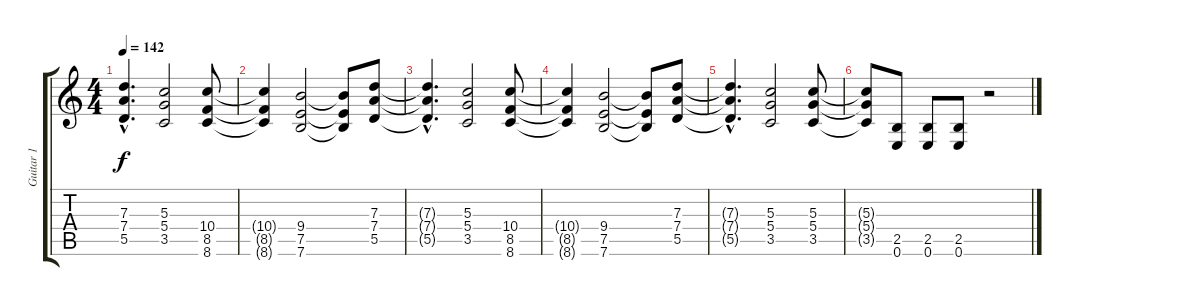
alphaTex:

\track ("Guitar 1" "Guitar 1") {instrument overdrivenguitar}
\staff {score tabs}
\tuning (E4 B3 G3 D3 A2 E2) {hide}
\ts (4 4)
\tempo 142
\clef g2
\ks c
(7.3{hac t} 7.4{hac t} 5.5{hac t}).4{d dy f} (5.3 5.4 3.5).2 (10.4 8.5 8.6).8 |
(10.4{t} 8.5{t} 8.6{t}).4 (9.4 7.5 7.6).2 (9.4{t} 7.5{t} 7.6{t}).8 (7.3 7.4 5.5).8 |
(7.3{hac t} 7.4{hac t} 5.5{hac t}).4{d} (5.3 5.4 3.5).2 (10.4 8.5 8.6).8 |
(10.4{t} 8.5{t} 8.6{t}).4 (9.4 7.5 7.6).2 (9.4{t} 7.5{t} 7.6{t}).8 (7.3 7.4 5.5).8 |
(7.3{hac t} 7.4{hac t} 5.5{hac t}).4{d} (5.3 5.4 3.5).2 (5.3 5.4 3.5).8 |
(5.3{t} 5.4{t} 3.5{t}).8 (2.5 0.6).8 (2.5 0.6).8 (2.5 0.6).8 r.2
